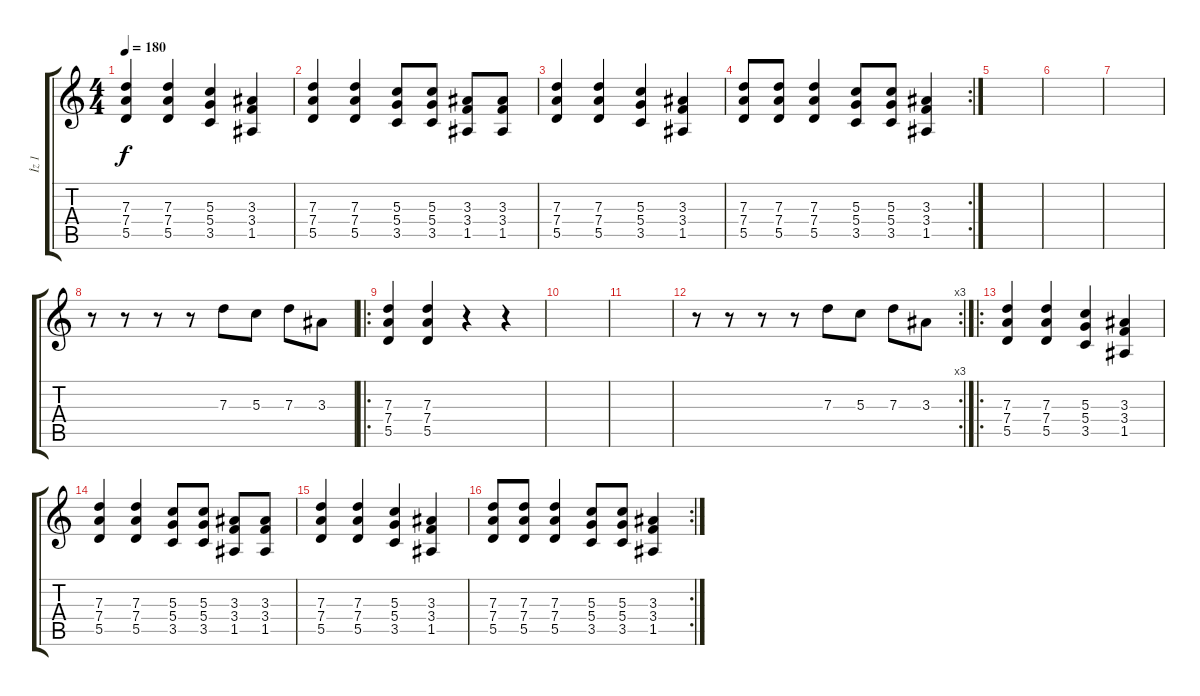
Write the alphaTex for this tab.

\track ("İz 1" "İz 1") {instrument distortionguitar}
\staff {score tabs}
\tuning (E4 B3 G3 D3 A2 E2) {hide}
\ts (4 4)
\tempo 180
\clef g2
\ks c
(7.3 7.4 5.5).4{dy f instrument distortionguitar} (7.3 7.4 5.5).4 (5.3 5.4 3.5).4 (3.3 3.4 1.5).4 |
(7.3 7.4 5.5).4 (7.3 7.4 5.5).4 (5.3 5.4 3.5).8 (5.3 5.4 3.5).8 (3.3 3.4 1.5).8 (3.3 3.4 1.5).8 |
(7.3 7.4 5.5).4 (7.3 7.4 5.5).4 (5.3 5.4 3.5).4 (3.3 3.4 1.5).4 |
\rc 2
(7.3 7.4 5.5).8 (7.3 7.4 5.5).8 (7.3 7.4 5.5).4 (5.3 5.4 3.5).8 (5.3 5.4 3.5).8 (3.3 3.4 1.5).4 |
|
|
|
r.8 r.8 r.8 r.8 7.3.8 5.3.8 7.3.8 3.3.8 |
\ro
(7.3 7.4 5.5).4 (7.3 7.4 5.5).4 r.4 r.4 |
|
|
\rc 3
r.8 r.8 r.8 r.8 7.3.8 5.3.8 7.3.8 3.3.8 |
\ro
(7.3 7.4 5.5).4 (7.3 7.4 5.5).4 (5.3 5.4 3.5).4 (3.3 3.4 1.5).4 |
(7.3 7.4 5.5).4 (7.3 7.4 5.5).4 (5.3 5.4 3.5).8 (5.3 5.4 3.5).8 (3.3 3.4 1.5).8 (3.3 3.4 1.5).8 |
(7.3 7.4 5.5).4 (7.3 7.4 5.5).4 (5.3 5.4 3.5).4 (3.3 3.4 1.5).4 |
\rc 2
(7.3 7.4 5.5).8 (7.3 7.4 5.5).8 (7.3 7.4 5.5).4 (5.3 5.4 3.5).8 (5.3 5.4 3.5).8 (3.3 3.4 1.5).4
